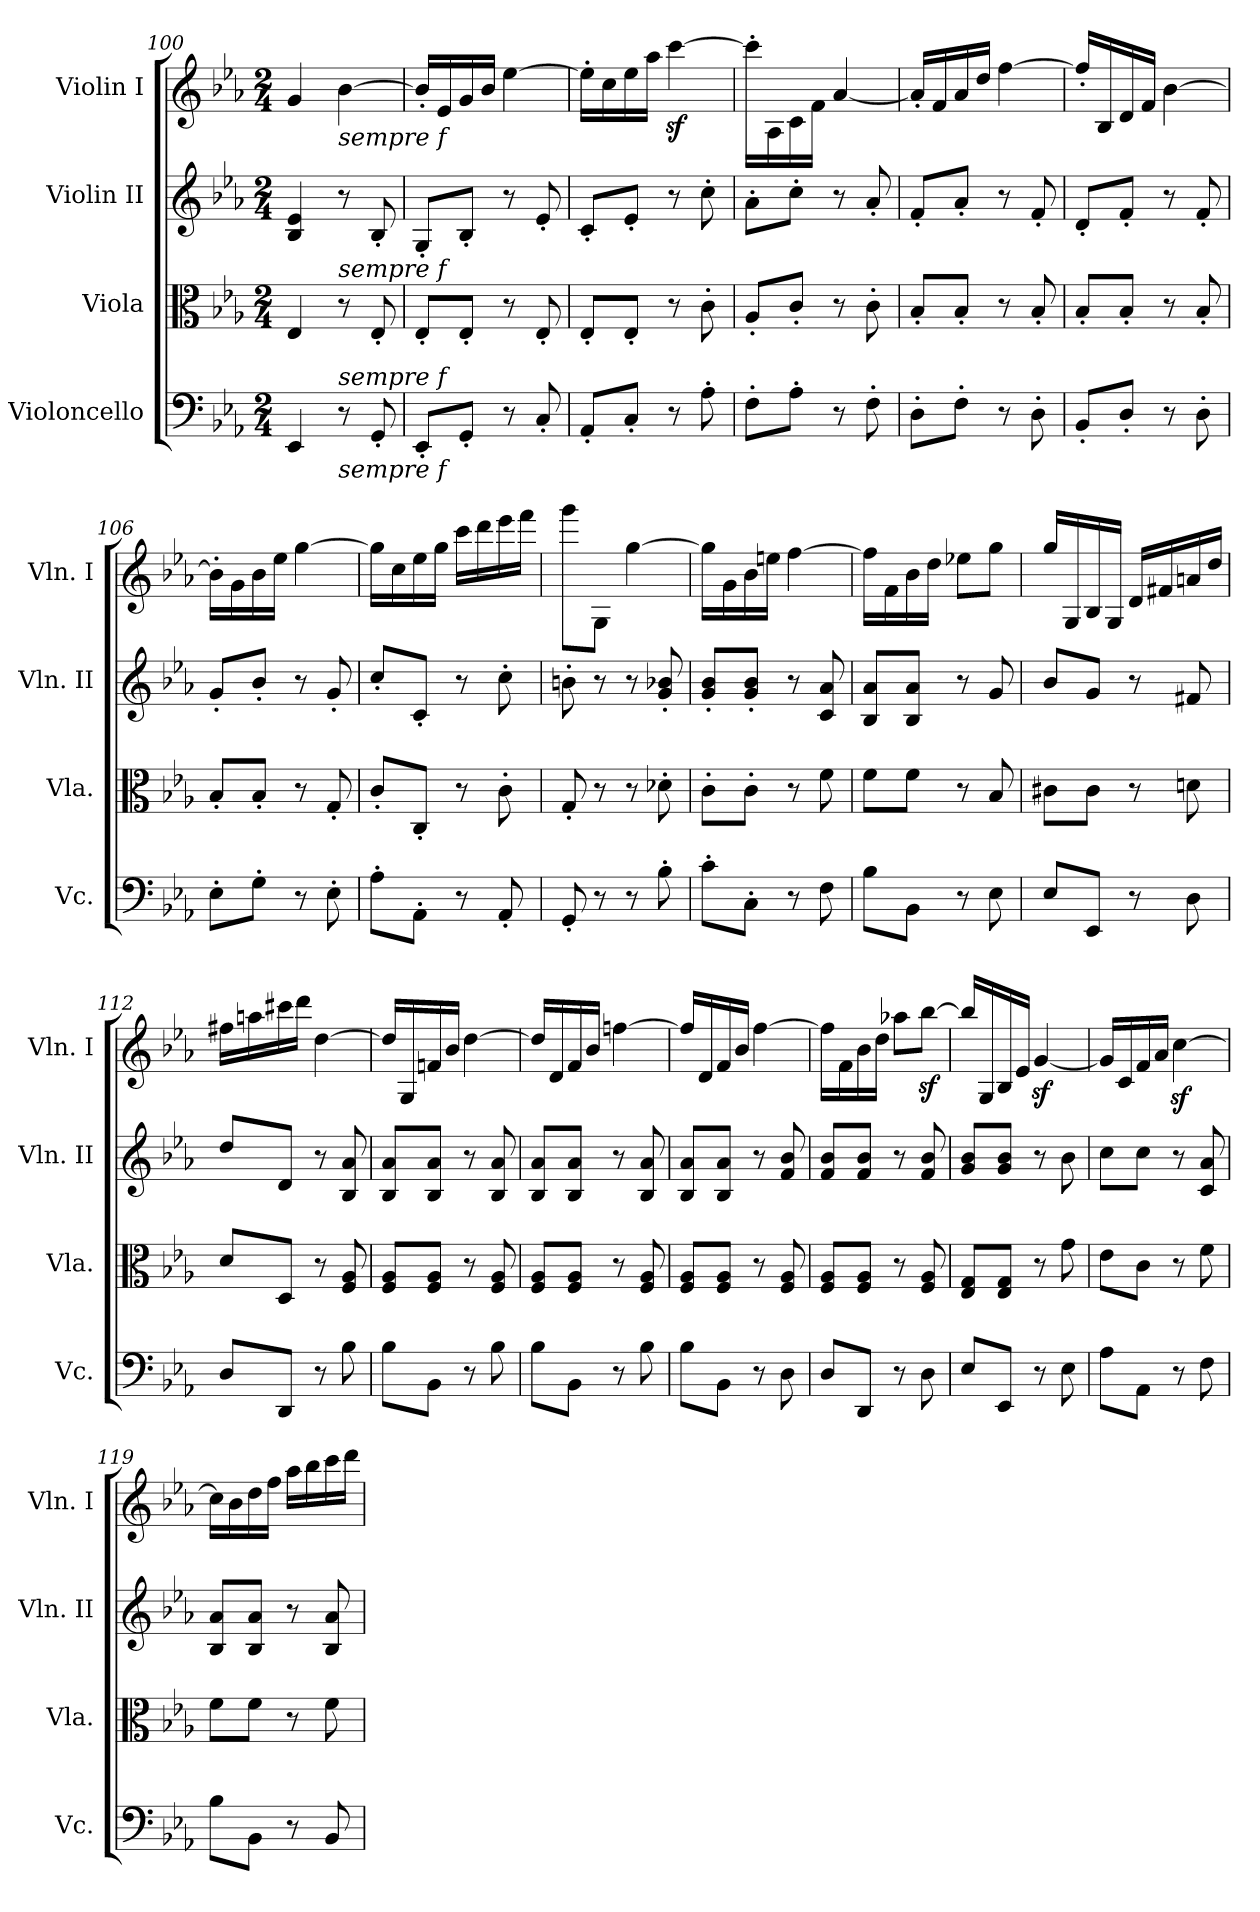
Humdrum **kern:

**kern	**kern	**kern	**kern
*part4	*part3	*part2	*part1
*staff4	*staff3	*staff2	*staff1
*I"Violoncello	*I"Viola	*I"Violin II	*I"Violin I
*I'Vc.	*I'Vla.	*I'Vln. II	*I'Vln. I
*clefF4	*clefC3	*clefG2	*clefG2
*k[b-e-a-]	*k[b-e-a-]	*k[b-e-a-]	*k[b-e-a-]
*M2/4	*M2/4	*M2/4	*M2/4
=100	=100	=100	=100
4EE-/	4E-/	4B-/ 4e-/	4g/
!	!	!	!LO:TX:b:i:t=sempre f
!	!LO:TX:a:i:t=sempre f	!	!
!LO:TX:a:i:t=sempre f	!	!	!
!LO:TX:b:i:t=sempre f	!	!	!
8r	8r	8r	[4b-\
8GG'/	8E-'/	8B-'/	.
=101	=101	=101	=101
8EE-'/L	8E-'/L	8G'/L	16b-'/LL]
.	.	.	16e-/
8GG'/J	8E-'/J	8B-'/J	16g/
.	.	.	16b-/JJ
8r	8r	8r	[4ee-\
8C'/	8E-'/	8e-'/	.
=102	=102	=102	=102
8AA-'/L	8E-'/L	8c'/L	16ee-'\LL]
.	.	.	16cc\
8C'/J	8E-'/J	8e-'/J	16ee-\
.	.	.	16aa-\JJ
8r	8r	8r	[4cccz<\
8A-'\	8c'\	8cc'\	.
=103	=103	=103	=103
8F'\L	8A-'/L	8a-'\L	16ccc'\LL]
.	.	.	16A-\
8A-'\J	8c'/J	8cc'\J	16c\
.	.	.	16f\JJ
8r	8r	8r	[4a-/
8F'\	8c'\	8a-'/	.
=104	=104	=104	=104
8D'\L	8B-'/L	8f'/L	16a-'/LL]
.	.	.	16f/
8F'\J	8B-'/J	8a-'/J	16a-/
.	.	.	16dd/JJ
8r	8r	8r	[4ff\
8D'\	8B-'/	8f'/	.
=105	=105	=105	=105
8BB-'/L	8B-'/L	8d'/L	16ff'/LL]
.	.	.	16B-/
8D'/J	8B-'/J	8f'/J	16d/
.	.	.	16f/JJ
8r	8r	8r	[4b-\
8D'\	8B-'/	8f'/	.
=106	=106	=106	=106
8E-'\L	8B-'/L	8g'/L	16b-'\LL]
.	.	.	16g\
8G'\J	8B-'/J	8b-'/J	16b-\
.	.	.	16ee-\JJ
8r	8r	8r	[4gg\
8E-'\	8G'/	8g'/	.
=107	=107	=107	=107
8A-'\L	8c'/L	8cc'/L	16gg\LL]
.	.	.	16cc\
8AA-'\J	8C'/J	8c'/J	16ee-\
.	.	.	16gg\JJ
8r	8r	8r	16ccc\LL
.	.	.	16ddd\
8AA-'/	8c'\	8cc'\	16eee-\
.	.	.	16fff\JJ
=108	=108	=108	=108
8GG'/	8G'/	8bn'\	8ggg\L
8r	8r	8r	8G\J
8r	8r	8r	[4gg\
8B-'\	8d-X'\	8g/' 8b-X/'	.
=109	=109	=109	=109
8c'\L	8c'\L	8g/' 8b-/'L	16gg\LL]
.	.	.	16g\
8C'\J	8c'\J	8g/' 8b-/'J	16b-\
.	.	.	16een\JJ
8r	8r	8r	[4ff\
8F\	8f\	8c/ 8a-/	.
=110	=110	=110	=110
8B-\L	8f\L	8B-/ 8a-/L	16ff\LL]
.	.	.	16f\
8BB-\J	8f\J	8B-/ 8a-/J	16b-\
.	.	.	16dd\JJ
8r	8r	8r	8ee-X\L
8E-\	8B-/	8g/	8gg\J
=111	=111	=111	=111
8E-/L	8c#X\L	8b-/L	16gg/LL
.	.	.	16G/
8EE-/J	8c#\J	8g/J	16B-/
.	.	.	16G/JJ
8r	8r	8r	16d/LL
.	.	.	16f#X/
8D\	8dn\	8f#X/	16an/
.	.	.	16dd/JJ
=112	=112	=112	=112
8D/L	8d/L	8dd/L	16ff#X\LL
.	.	.	16aan\
8DD/J	8D/J	8d/J	16ccc#X\
.	.	.	16ddd\JJ
8r	8r	8r	[4dd\
8B-\	8F/ 8A-/	8B-/ 8a-/	.
=113	=113	=113	=113
8B-\L	8F/ 8A-/L	8B-/ 8a-/L	16dd/LL]
.	.	.	16G/
8BB-\J	8F/ 8A-/J	8B-/ 8a-/J	16fn/
.	.	.	16b-/JJ
8r	8r	8r	[4dd\
8B-\	8F/ 8A-/	8B-/ 8a-/	.
=114	=114	=114	=114
8B-\L	8F/ 8A-/L	8B-/ 8a-/L	16dd/LL]
.	.	.	16d/
8BB-\J	8F/ 8A-/J	8B-/ 8a-/J	16f/
.	.	.	16b-/JJ
8r	8r	8r	[4ffn\
8B-\	8F/ 8A-/	8B-/ 8a-/	.
=115	=115	=115	=115
8B-\L	8F/ 8A-/L	8B-/ 8a-/L	16ff/LL]
.	.	.	16d/
8BB-\J	8F/ 8A-/J	8B-/ 8a-/J	16f/
.	.	.	16b-/JJ
8r	8r	8r	[4ff\
8D\	8F/ 8A-/	8f/ 8b-/	.
=116	=116	=116	=116
8D/L	8F/ 8A-/L	8f/ 8b-/L	16ff\LL]
.	.	.	16f\
8DD/J	8F/ 8A-/J	8f/ 8b-/J	16b-\
.	.	.	16dd\JJ
8r	8r	8r	8aa-X\L
8D\	8F/ 8A-/	8f/ 8b-/	[8bb-z<\J
=117	=117	=117	=117
8E-/L	8E-/ 8G/L	8g/ 8b-/L	16bb-/LL]
.	.	.	16G/
8EE-/J	8E-/ 8G/J	8g/ 8b-/J	16B-/
.	.	.	16e-/JJ
8r	8r	8r	[4gz</
8E-\	8g\	8b-\	.
=118	=118	=118	=118
8A-\L	8e-\L	8cc\L	16g/LL]
.	.	.	16c/
8AA-\J	8c\J	8cc\J	16f/
.	.	.	16a-/JJ
8r	8r	8r	[4ccz<\
8F\	8f\	8c/ 8a-/	.
=119	=119	=119	=119
8B-\L	8f\L	8B-/ 8a-/L	16cc\LL]
.	.	.	16b-\
8BB-\J	8f\J	8B-/ 8a-/J	16dd\
.	.	.	16ff\JJ
8r	8r	8r	16aa-\LL
.	.	.	16bb-\
8BB-/	8f\	8B-/ 8a-/	16ccc\
.	.	.	16ddd\JJ
=	=	=	=
*-	*-	*-	*-
